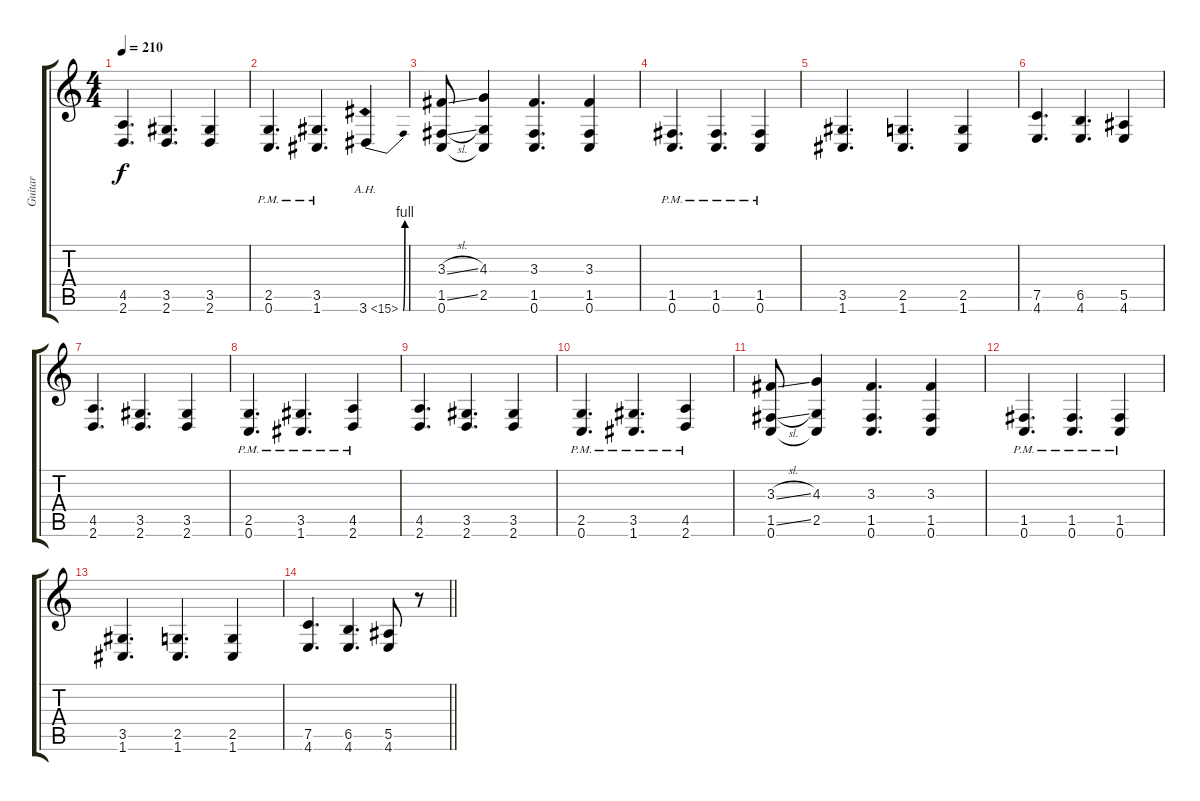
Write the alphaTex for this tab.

\track ("Guitar" "Guitar") {instrument distortionguitar}
\staff {score tabs}
\tuning (C4 G3 Eb3 Bb2 F2 C2) {hide}
\ts (4 4)
\tempo 210
\clef g2
\ks c
(4.5 2.6).4{d dy f} (3.5 2.6).4{d} (3.5 2.6).4 |
(2.5{pm} 0.6{pm}).4{d} (3.5{pm} 1.6{pm}).4{d} 3.6{be (bend 0 0 60 4) ah 12}.4 |
(3.3{sl} 1.5{sl} 0.6).8 (4.3 2.5 0.6{t}).4 (3.3 1.5 0.6).4{d} (3.3 1.5 0.6).4 |
(1.5{pm} 0.6{pm}).4{d} (1.5{pm} 0.6{pm}).4{d} (1.5{pm} 0.6{pm}).4 |
(3.5 1.6).4{d} (2.5 1.6).4{d} (2.5 1.6).4 |
(7.5 4.6).4{d} (6.5 4.6).4{d} (5.5 4.6).4 |
(4.5 2.6).4{d} (3.5 2.6).4{d} (3.5 2.6).4 |
(2.5{pm} 0.6{pm}).4{d} (3.5{pm} 1.6{pm}).4{d} (4.5{pm} 2.6{pm}).4 |
(4.5 2.6).4{d} (3.5 2.6).4{d} (3.5 2.6).4 |
(2.5{pm} 0.6{pm}).4{d} (3.5{pm} 1.6{pm}).4{d} (4.5{pm} 2.6{pm}).4 |
(3.3{sl} 1.5{sl} 0.6).8 (4.3 2.5 0.6{t}).4 (3.3 1.5 0.6).4{d} (3.3 1.5 0.6).4 |
(1.5{pm} 0.6{pm}).4{d} (1.5{pm} 0.6{pm}).4{d} (1.5{pm} 0.6{pm}).4 |
(3.5 1.6).4{d} (2.5 1.6).4{d} (2.5 1.6).4 |
\barLineRight lightlight
(7.5 4.6).4{d} (6.5 4.6).4{d} (5.5 4.6).8 r.8
